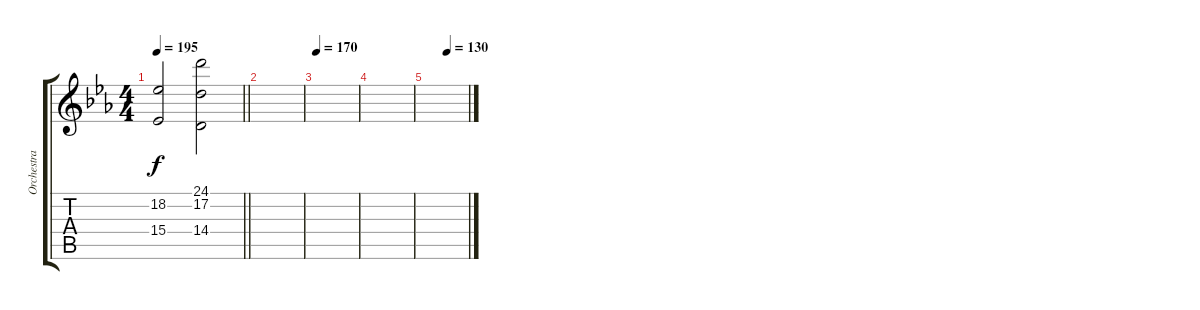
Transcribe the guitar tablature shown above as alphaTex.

\track ("Orchestra" "Orchestra") {instrument orchestrahit}
\staff {score tabs}
\tuning (D4 A3 F3 C3 G2 C2) {hide}
\ts (4 4)
\tempo 195
\clef g2
\barLineRight lightlight
\ks cminor
(18.2 15.4).2{dy f} (24.1 17.2 14.4).2 |
|
\tempo 170
|
|
\tempo (130 0.5)
